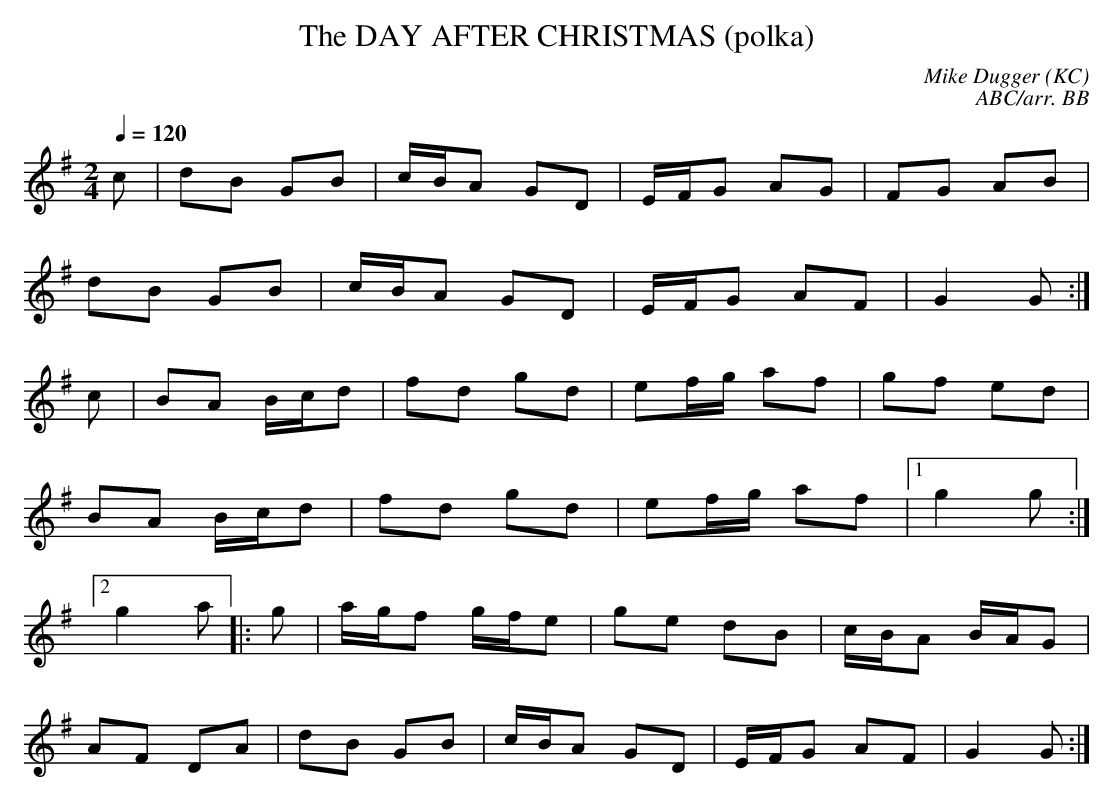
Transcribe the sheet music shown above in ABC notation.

X:1
T:DAY AFTER CHRISTMAS (polka), The
C:Mike Dugger (KC)
C:ABC/arr. BB
Q:1/4=120
M:2/4
L:1/8
K:G
c|dB GB|c/B/A GD|E/F/G AG|FG AB|
dB GB|c/B/A GD|E/F/G AF|G2 G :|
c|BA B/c/d|fd gd|ef/g/ af|gf ed|
BA B/c/d|fd gd|ef/g/ af|1 g2 g :|
[2 g2 a|:g|a/g/f g/f/e|ge dB|c/B/A B/A/G|
AF DA|dB GB|c/B/A GD|E/F/G AF|G2 G :|
